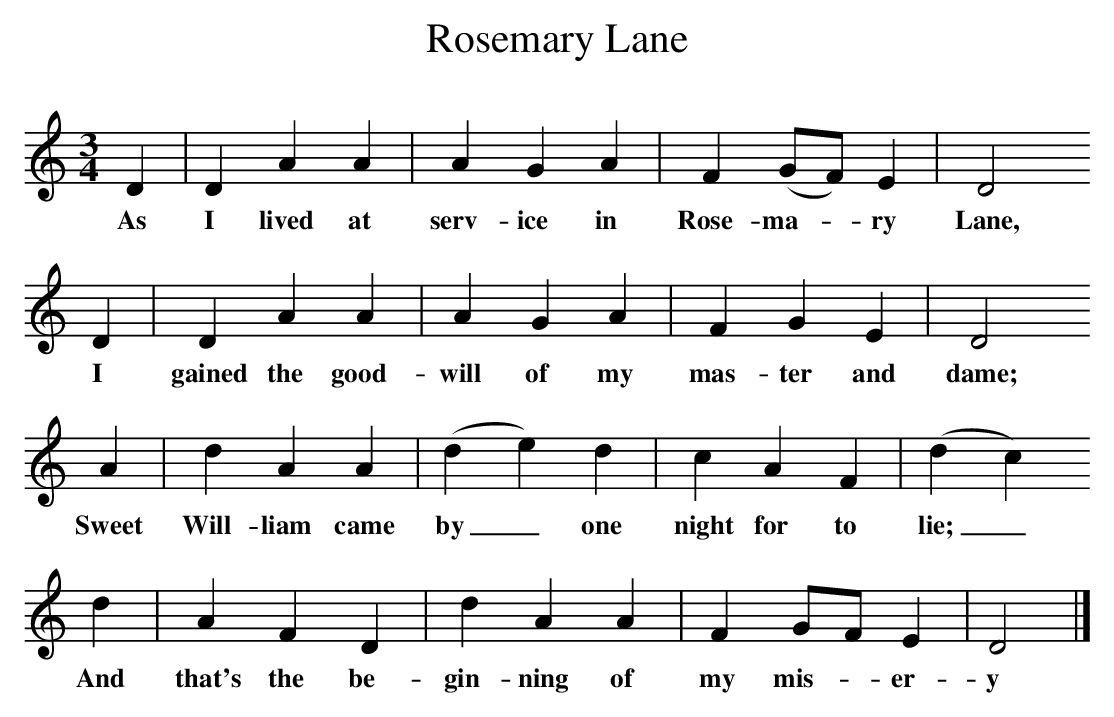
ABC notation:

X:1
T:Rosemary Lane
M:3/4     %Meter
L:1/8     %
K:DDor
D2 |D2 A2 A2 |A2 G2 A2 |F2 (GF) E2 |D4
w:As I lived at serv-ice in Rose-ma-*ry Lane,
D2 |D2 A2 A2 |A2 G2 A2 |F2 G2 E2 | D4
w: I gained the good-will of my mas-ter and dame;
A2 |d2 A2 A2 |(d2 e2) d2 |c2 A2 F2 |(d2 c2)
w:Sweet Will-liam came by_ one night for to lie;_
d2 |A2 F2 D2 |d2 A2 A2 |F2 GF E2 |D4  |]
w:And that's the be-gin-ning of my mis-*er-y
